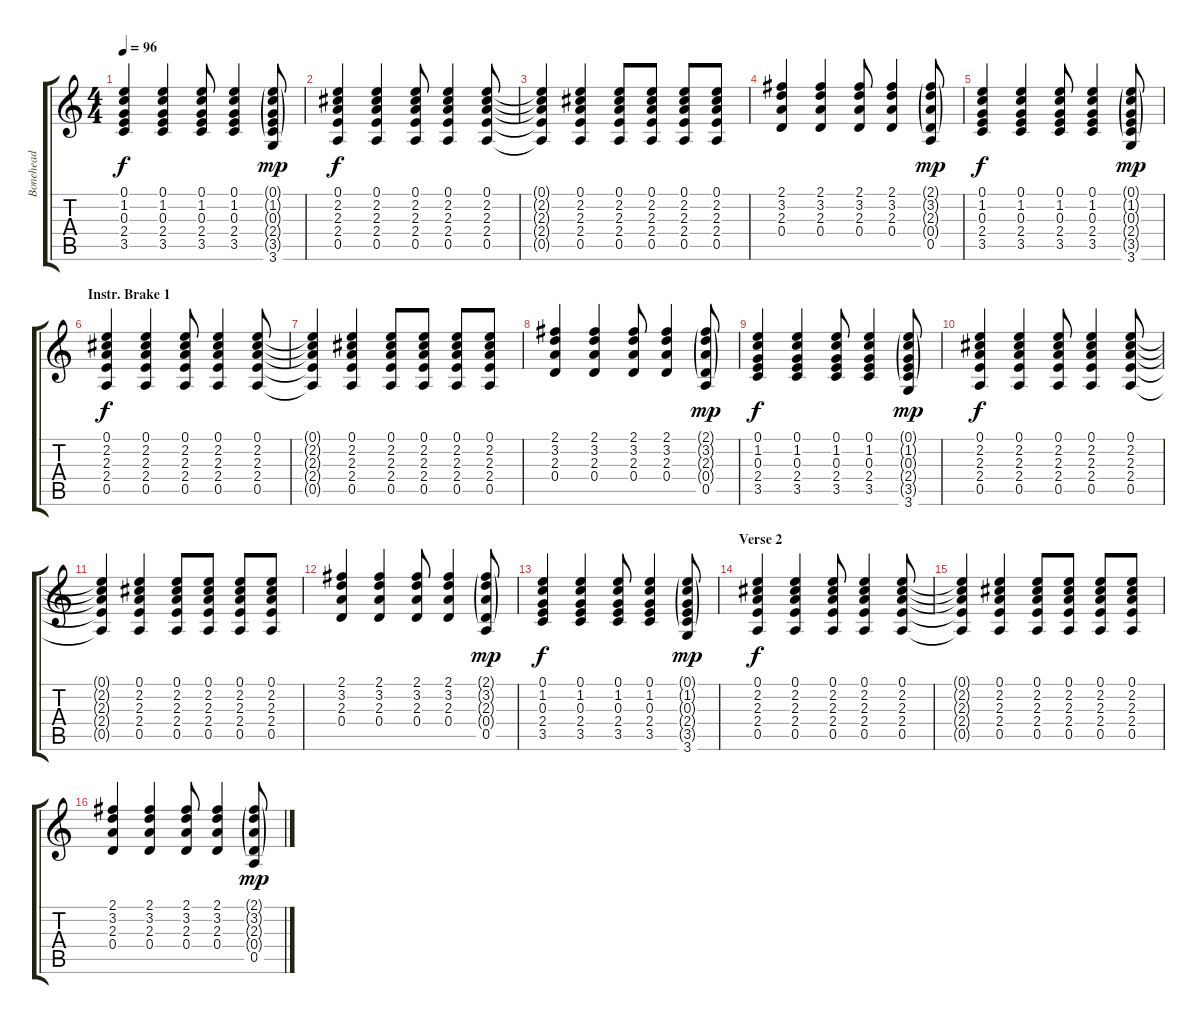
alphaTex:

\track ("Bonehead" "Bonehead") {instrument overdrivenguitar}
\staff {score tabs}
\tuning (E4 B3 G3 D3 A2 E2) {hide}
\ts (4 4)
\tempo 96
\clef g2
\ks c
(0.1 1.2 0.3 2.4 3.5).4{dy f} (0.1 1.2 0.3 2.4 3.5).4 (0.1 1.2 0.3 2.4 3.5).8 (0.1 1.2 0.3 2.4 3.5).4 (0.1{g} 1.2{g} 0.3{g} 2.4{g} 3.5{g} 3.6).8{dy mp} |
(0.1 2.2 2.3 2.4 0.5).4{dy f} (0.1 2.2 2.3 2.4 0.5).4 (0.1 2.2 2.3 2.4 0.5).8 (0.1 2.2 2.3 2.4 0.5).4 (0.1 2.2 2.3 2.4 0.5).8 |
(0.1{t} 2.2{t} 2.3{t} 2.4{t} 0.5{t}).4 (0.1 2.2 2.3 2.4 0.5).4 (0.1 2.2 2.3 2.4 0.5).8 (0.1 2.2 2.3 2.4 0.5).8 (0.1 2.2 2.3 2.4 0.5).8 (0.1 2.2 2.3 2.4 0.5).8 |
(2.1 3.2 2.3 0.4).4 (2.1 3.2 2.3 0.4).4 (2.1 3.2 2.3 0.4).8 (2.1 3.2 2.3 0.4).4 (2.1{g} 3.2{g} 2.3{g} 0.4{g} 0.5).8{dy mp} |
(0.1 1.2 0.3 2.4 3.5).4{dy f} (0.1 1.2 0.3 2.4 3.5).4 (0.1 1.2 0.3 2.4 3.5).8 (0.1 1.2 0.3 2.4 3.5).4 (0.1{g} 1.2{g} 0.3{g} 2.4{g} 3.5{g} 3.6).8{dy mp} |
\section ("" "Instr. Brake 1")
(0.1 2.2 2.3 2.4 0.5).4{dy f} (0.1 2.2 2.3 2.4 0.5).4 (0.1 2.2 2.3 2.4 0.5).8 (0.1 2.2 2.3 2.4 0.5).4 (0.1 2.2 2.3 2.4 0.5).8 |
(0.1{t} 2.2{t} 2.3{t} 2.4{t} 0.5{t}).4 (0.1 2.2 2.3 2.4 0.5).4 (0.1 2.2 2.3 2.4 0.5).8 (0.1 2.2 2.3 2.4 0.5).8 (0.1 2.2 2.3 2.4 0.5).8 (0.1 2.2 2.3 2.4 0.5).8 |
(2.1 3.2 2.3 0.4).4 (2.1 3.2 2.3 0.4).4 (2.1 3.2 2.3 0.4).8 (2.1 3.2 2.3 0.4).4 (2.1{g} 3.2{g} 2.3{g} 0.4{g} 0.5).8{dy mp} |
(0.1 1.2 0.3 2.4 3.5).4{dy f} (0.1 1.2 0.3 2.4 3.5).4 (0.1 1.2 0.3 2.4 3.5).8 (0.1 1.2 0.3 2.4 3.5).4 (0.1{g} 1.2{g} 0.3{g} 2.4{g} 3.5{g} 3.6).8{dy mp} |
(0.1 2.2 2.3 2.4 0.5).4{dy f} (0.1 2.2 2.3 2.4 0.5).4 (0.1 2.2 2.3 2.4 0.5).8 (0.1 2.2 2.3 2.4 0.5).4 (0.1 2.2 2.3 2.4 0.5).8 |
(0.1{t} 2.2{t} 2.3{t} 2.4{t} 0.5{t}).4 (0.1 2.2 2.3 2.4 0.5).4 (0.1 2.2 2.3 2.4 0.5).8 (0.1 2.2 2.3 2.4 0.5).8 (0.1 2.2 2.3 2.4 0.5).8 (0.1 2.2 2.3 2.4 0.5).8 |
(2.1 3.2 2.3 0.4).4 (2.1 3.2 2.3 0.4).4 (2.1 3.2 2.3 0.4).8 (2.1 3.2 2.3 0.4).4 (2.1{g} 3.2{g} 2.3{g} 0.4{g} 0.5).8{dy mp} |
(0.1 1.2 0.3 2.4 3.5).4{dy f} (0.1 1.2 0.3 2.4 3.5).4 (0.1 1.2 0.3 2.4 3.5).8 (0.1 1.2 0.3 2.4 3.5).4 (0.1{g} 1.2{g} 0.3{g} 2.4{g} 3.5{g} 3.6).8{dy mp} |
\section ("" "Verse 2")
(0.1 2.2 2.3 2.4 0.5).4{dy f} (0.1 2.2 2.3 2.4 0.5).4 (0.1 2.2 2.3 2.4 0.5).8 (0.1 2.2 2.3 2.4 0.5).4 (0.1 2.2 2.3 2.4 0.5).8 |
(0.1{t} 2.2{t} 2.3{t} 2.4{t} 0.5{t}).4 (0.1 2.2 2.3 2.4 0.5).4 (0.1 2.2 2.3 2.4 0.5).8 (0.1 2.2 2.3 2.4 0.5).8 (0.1 2.2 2.3 2.4 0.5).8 (0.1 2.2 2.3 2.4 0.5).8 |
(2.1 3.2 2.3 0.4).4 (2.1 3.2 2.3 0.4).4 (2.1 3.2 2.3 0.4).8 (2.1 3.2 2.3 0.4).4 (2.1{g} 3.2{g} 2.3{g} 0.4{g} 0.5).8{dy mp}
